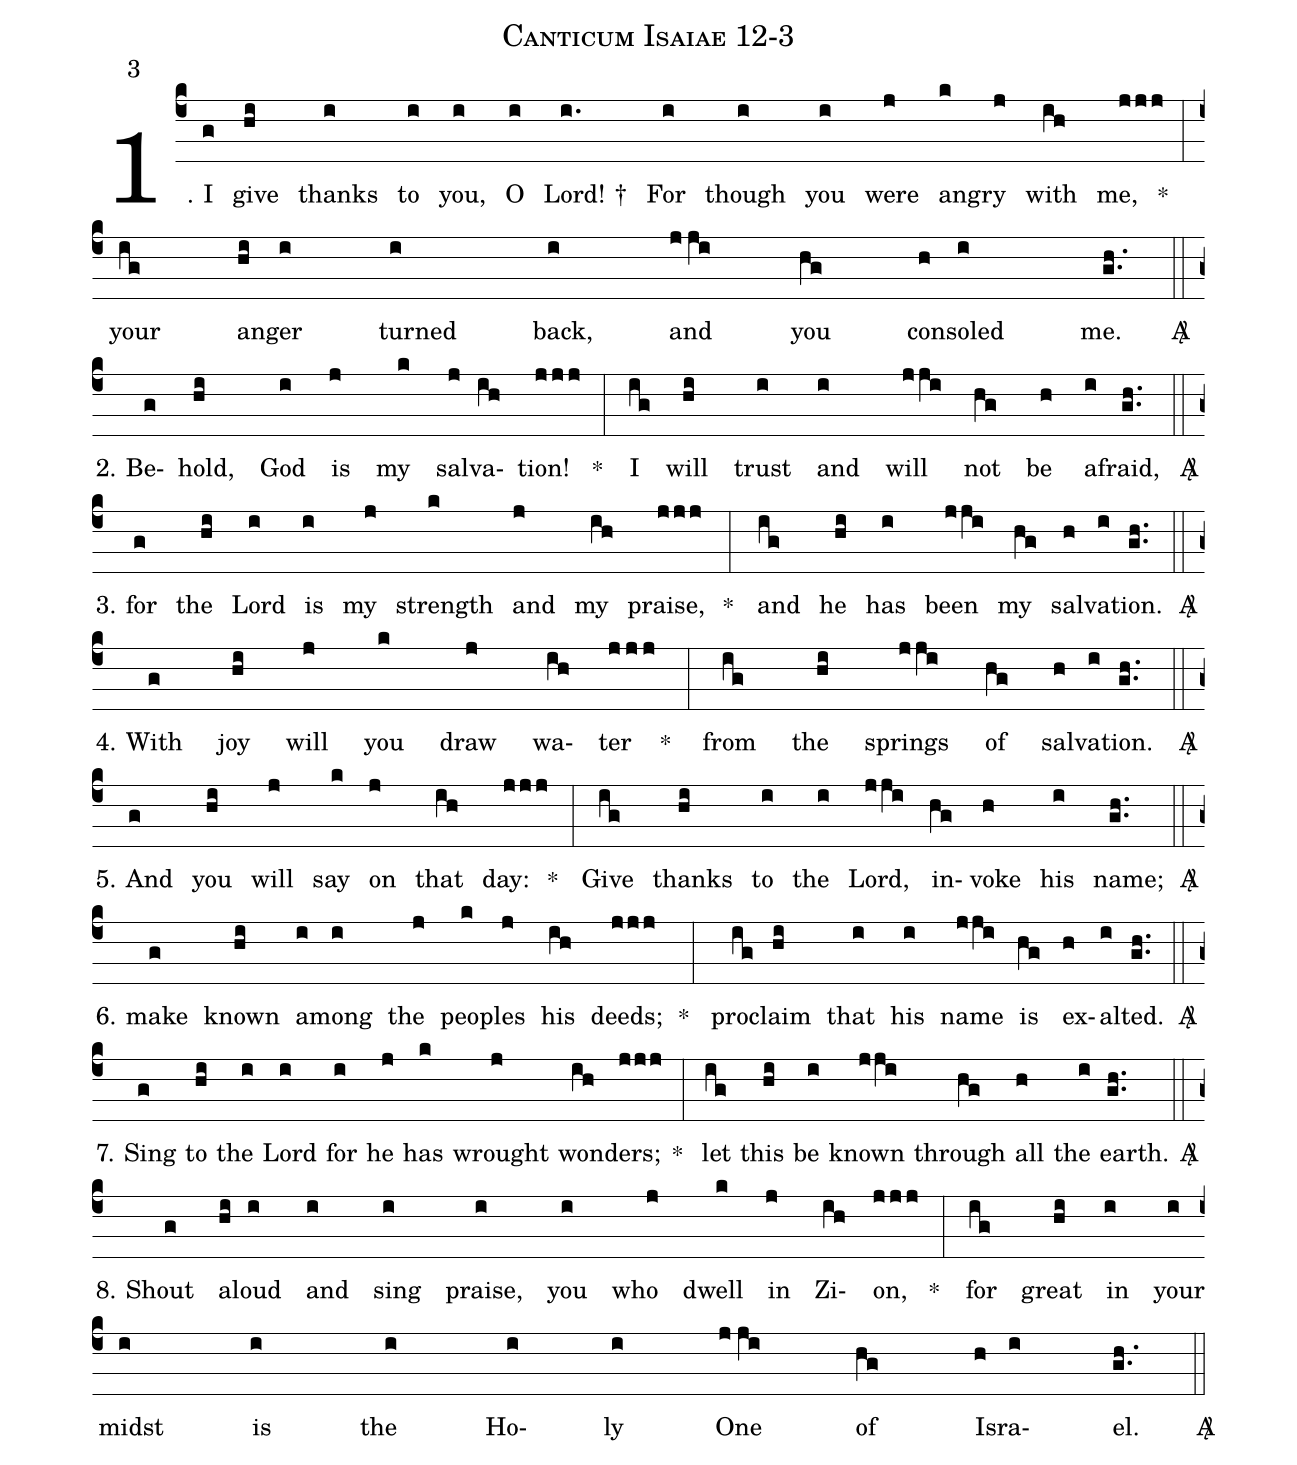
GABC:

name: Canticum Isaiae 12-3;
annotation: 3;
%%
(c4)1. I(g) give(hi) thanks(i) to(i) you,(i) O(i) Lord! †(i.) For(i) though(i) you(i) were(j) an(k)gry(j) with(ih) me,(jjj) * (:) your(ig) an(hi)ger(i) turned(i) back,(i) and(j/ji) you(hg) con(h)soled(i) me.(gh..) <sp>A/</sp>(::) (z)
2. Be(g)hold,(hi) God(i) is(j) my(k) sal(j)va(ih)tion!(jjj) * (:) I(ig) will(hi) trust(i) and(i) will(j/ji) not(hg) be(h) a(i)fraid,(gh..) <sp>A/</sp>(::) (z)
3. for(g) the(hi) Lord(i) is(i) my(j) strength(k) and(j) my(ih) praise,(jjj) * (:) and(ig) he(hi) has(i) been(j/ji) my(hg) sal(h)va(i)tion.(gh..) <sp>A/</sp>(::) (z)
4. With(g) joy(hi) will(j) you(k) draw(j) wa(ih)ter(jjj) * (:) from(ig) the(hi) springs(j/ji) of(hg) sal(h)va(i)tion.(gh..) <sp>A/</sp>(::) (z)
5. And(g) you(hi) will(j) say(k) on(j) that(ih) day:(jjj) * (:) Give(ig) thanks(hi) to(i) the(i) Lord,(j/ji) in(hg)voke(h) his(i) name;(gh..) <sp>A/</sp>(::) (z)
6. make(g) known(hi) a(i)mong(i) the(j) peo(k)ples(j) his(ih) deeds;(jjj) * (:) pro(ig)claim(hi) that(i) his(i) name(j/ji) is(hg) ex(h)alt(i)ed.(gh..) <sp>A/</sp>(::) (z)
7. Sing(g) to(hi) the(i) Lord(i) for(i) he(j) has(k) wrought(j) won(ih)ders;(jjj) * (:) let(ig) this(hi) be(i) known(j/ji) through(hg) all(h) the(i) earth.(gh..) <sp>A/</sp>(::) (z)
8. Shout(g) a(hi)loud(i) and(i) sing(i) praise,(i) you(i) who(j) dwell(k) in(j) Zi(ih)on,(jjj) * (:) for(ig) great(hi) in(i) your(i) midst(i) is(i) the(i) Ho(i)ly(i) One(j/ji) of(hg) Is(h)ra(i)el.(gh..) <sp>A/</sp>(::) (z)
